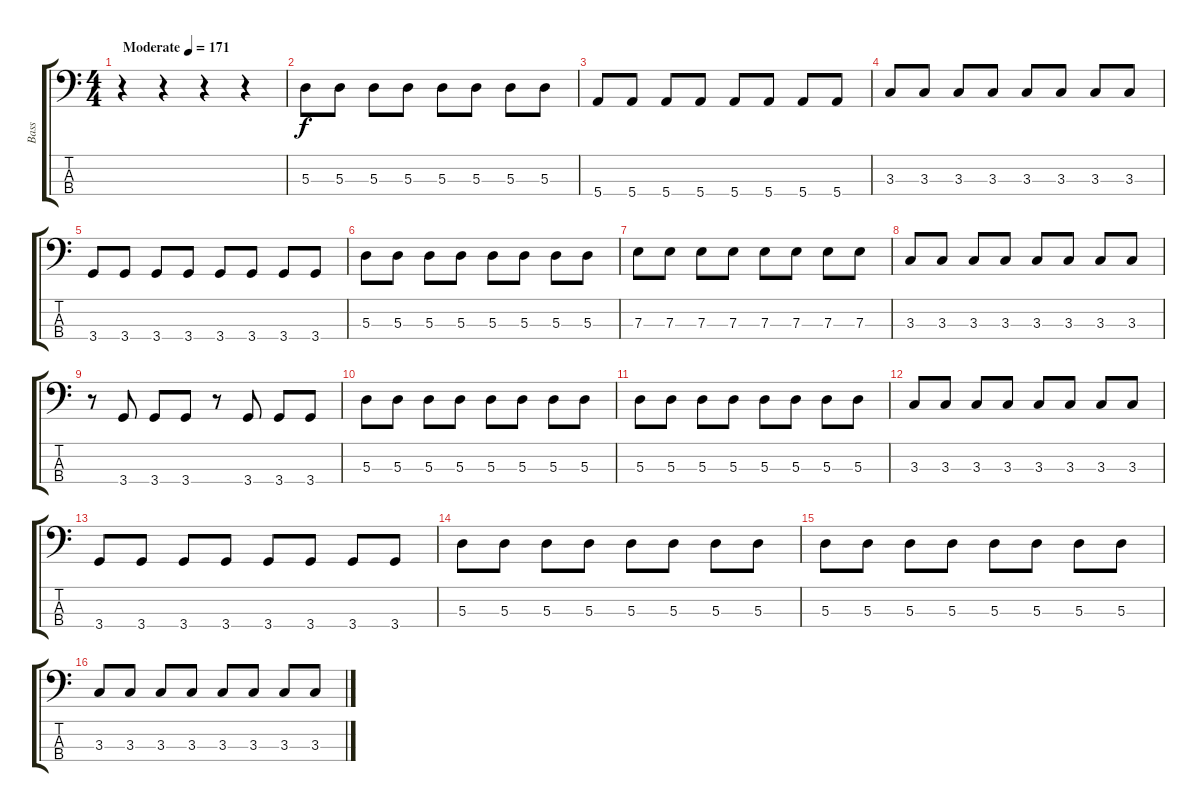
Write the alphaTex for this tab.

\track ("Bass" "Bass") {instrument electricbasspick}
\staff {score tabs}
\tuning (G2 D2 A1 E1) {hide}
\ts (4 4)
\tempo (171 "Moderate")
\clef f4
\ks c
r.4{dy f instrument electricbasspick} r.4 r.4 r.4 |
5.3.8 5.3.8 5.3.8 5.3.8 5.3.8 5.3.8 5.3.8 5.3.8 |
5.4.8 5.4.8 5.4.8 5.4.8 5.4.8 5.4.8 5.4.8 5.4.8 |
3.3.8 3.3.8 3.3.8 3.3.8 3.3.8 3.3.8 3.3.8 3.3.8 |
3.4.8 3.4.8 3.4.8 3.4.8 3.4.8 3.4.8 3.4.8 3.4.8 |
5.3.8 5.3.8 5.3.8 5.3.8 5.3.8 5.3.8 5.3.8 5.3.8 |
7.3.8 7.3.8 7.3.8 7.3.8 7.3.8 7.3.8 7.3.8 7.3.8 |
3.3.8 3.3.8 3.3.8 3.3.8 3.3.8 3.3.8 3.3.8 3.3.8 |
r.8 3.4.8 3.4.8 3.4.8 r.8 3.4.8 3.4.8 3.4.8 |
5.3.8 5.3.8 5.3.8 5.3.8 5.3.8 5.3.8 5.3.8 5.3.8 |
5.3.8 5.3.8 5.3.8 5.3.8 5.3.8 5.3.8 5.3.8 5.3.8 |
3.3.8 3.3.8 3.3.8 3.3.8 3.3.8 3.3.8 3.3.8 3.3.8 |
3.4.8 3.4.8 3.4.8 3.4.8 3.4.8 3.4.8 3.4.8 3.4.8 |
5.3.8 5.3.8 5.3.8 5.3.8 5.3.8 5.3.8 5.3.8 5.3.8 |
5.3.8 5.3.8 5.3.8 5.3.8 5.3.8 5.3.8 5.3.8 5.3.8 |
3.3.8 3.3.8 3.3.8 3.3.8 3.3.8 3.3.8 3.3.8 3.3.8
